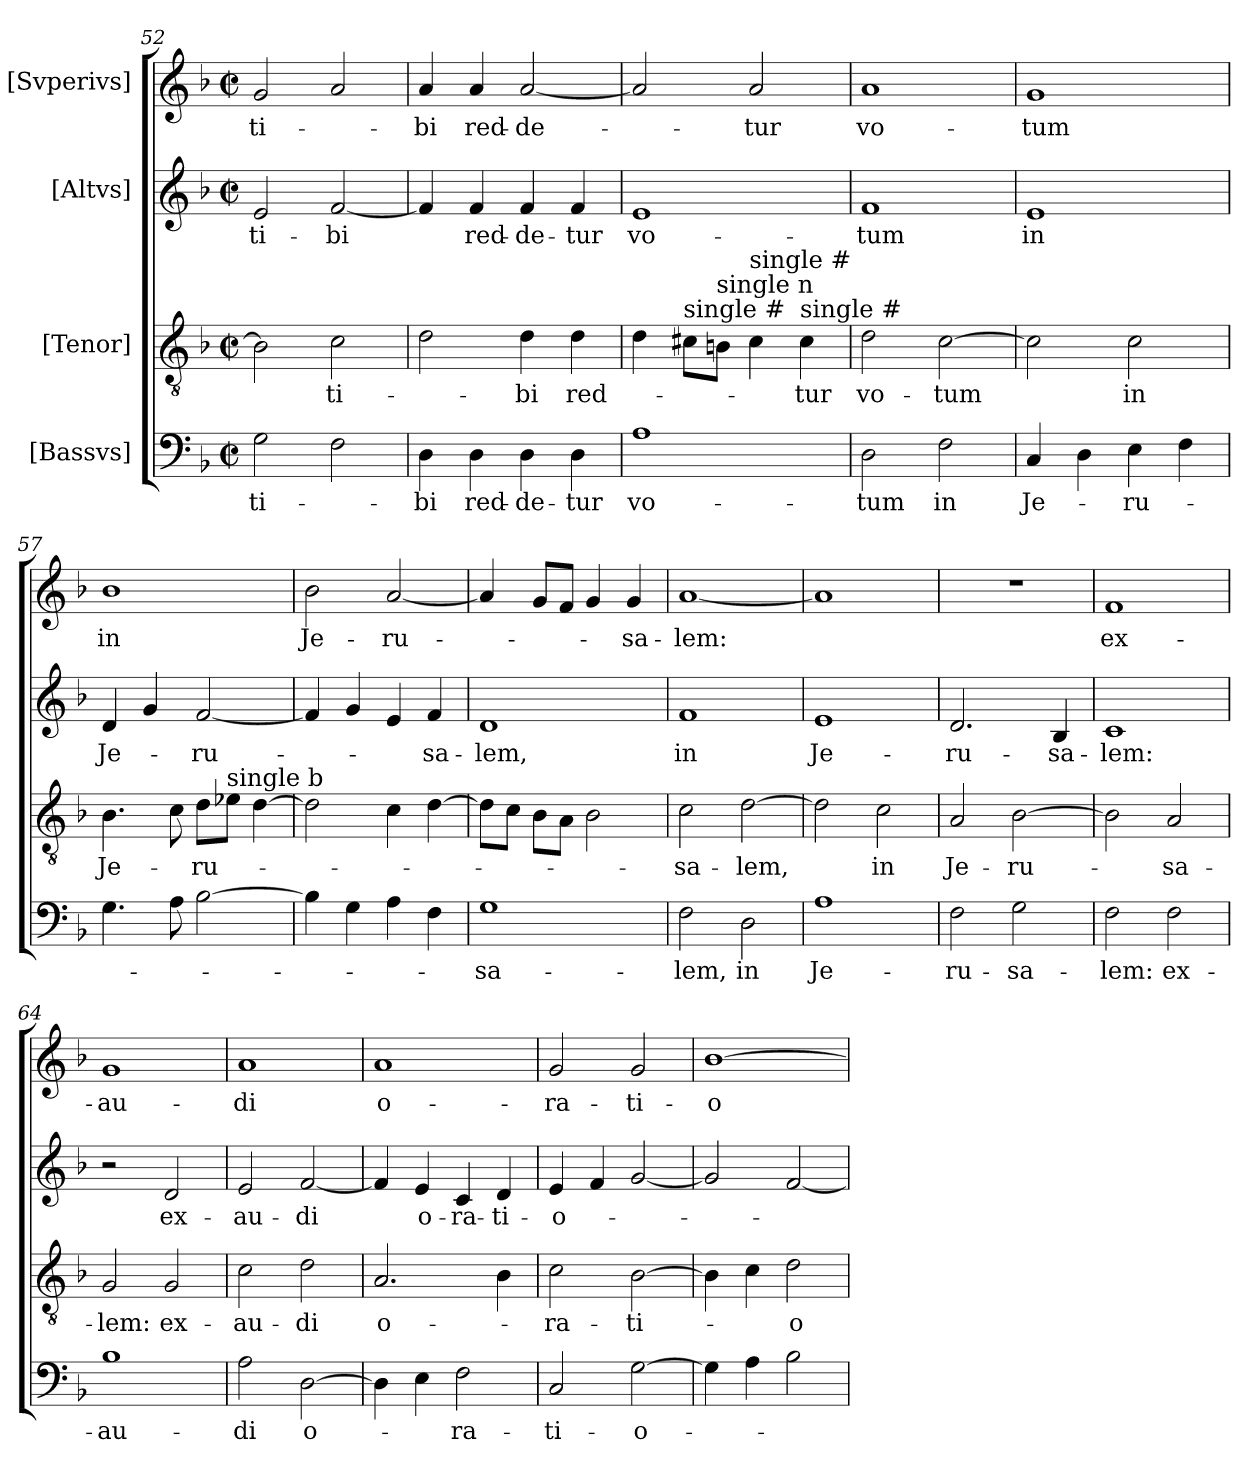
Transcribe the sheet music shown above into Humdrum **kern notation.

**kern	**text	**kern	**text	**kern	**text	**kern	**text
*part4	*part4	*part3	*part3	*part2	*part2	*part1	*part1
*staff4	*staff4	*staff3	*staff3	*staff2	*staff2	*staff1	*staff1
*I"[Bassvs]	*	*I"[Tenor]	*	*I"[Altvs]	*	*I"[Svperivs]	*
*clefF4	*	*clefGv2	*	*clefG2	*	*clefG2	*
*k[b-]	*	*k[b-]	*	*k[b-]	*	*k[b-]	*
*F:	*	*F:	*	*F:	*	*F:	*
*M2/2	*	*M2/2	*	*M2/2	*	*M2/2	*
*met(c|)	*	*met(c|)	*	*met(c|)	*	*met(c|)	*
=52	=52	=52	=52	=52	=52	=52	=52
!	!LO:LY:b	!	!	!	!LO:LY:b	!	!LO:LY:b
2G\	ti-	2B-\]	.	2e/	ti-	2g/	ti-
!	!	!	!LO:LY:b	!	!LO:LY:b	!	!
2F\	.	2c\	ti-	[<2f/	-bi	2a/	.
=53	=53	=53	=53	=53	=53	=53	=53
!	!LO:LY:b	!	!	!	!	!	!LO:LY:b
4D\	-bi	2d\	.	4f/]	.	4a/	-bi
!	!LO:LY:b	!	!	!	!LO:LY:b	!	!LO:LY:b
4D\	red-	.	.	4f/	red-	4a/	red-
!	!LO:LY:b	!	!LO:LY:b	!	!LO:LY:b	!	!LO:LY:b
4D\	-de-	4d\	-bi	4f/	-de-	[<2a/	-de-
!	!LO:LY:b	!	!LO:LY:b	!	!LO:LY:b	!	!
4D\	-tur	4d\	red-	4f/	-tur	.	.
=54	=54	=54	=54	=54	=54	=54	=54
!	!LO:LY:b	!	!	!	!LO:LY:b	!	!
1A	vo-	4d\	.	1e	vo-	2a/]	.
!	!	!LO:TX:a:t=single #	!	!	!	!	!
.	.	8c#\L	.	.	.	.	.
!	!	!LO:TX:a:t=single n	!	!	!	!	!
.	.	8B\J	.	.	.	.	.
!	!	!LO:TX:a:t=single #	!	!	!	!	!
!	!	!	!	!	!	!	!LO:LY:b
.	.	4c#\	.	.	.	2a/	-tur
!	!	!LO:TX:a:t=single #	!	!	!	!	!
!	!	!	!LO:LY:b	!	!	!	!
.	.	4c#\	-tur	.	.	.	.
!!LO:PB:g=z
=55	=55	=55	=55	=55	=55	=55	=55
!	!LO:LY:b	!	!LO:LY:b	!	!LO:LY:b	!	!LO:LY:b
2D\	-tum	2d\	vo-	1f	-tum	1a	vo-
!	!LO:LY:b	!	!LO:LY:b	!	!	!	!
2F\	in	[>2c\	-tum	.	.	.	.
=56	=56	=56	=56	=56	=56	=56	=56
!	!LO:LY:b	!	!	!	!LO:LY:b	!	!LO:LY:b
4C/	Je-	2c\]	.	1e	in	1g	-tum
4D\	.	.	.	.	.	.	.
!	!LO:LY:b	!	!LO:LY:b	!	!	!	!
4E\	-ru-	2c\	in	.	.	.	.
4F\	.	.	.	.	.	.	.
=57	=57	=57	=57	=57	=57	=57	=57
!	!	!	!LO:LY:b	!	!LO:LY:b	!	!LO:LY:b
4.G\	.	4.B-\	Je-	4d/	Je-	1b-	in
.	.	.	.	4g/	.	.	.
8A\	.	8c\	.	.	.	.	.
!	!	!	!LO:LY:b	!	!LO:LY:b	!	!
[>2B-\	.	8d\L	-ru-	[<2f/	-ru-	.	.
!	!	!LO:TX:a:t=single b	!	!	!	!	!
.	.	8e-\J	.	.	.	.	.
.	.	[>4d\	.	.	.	.	.
=58	=58	=58	=58	=58	=58	=58	=58
!	!	!	!	!	!	!	!LO:LY:b
4B-\]	.	2d\]	.	4f/]	.	2b-\	Je-
4G\	.	.	.	4g/	.	.	.
!	!	!	!	!	!	!	!LO:LY:b
4A\	.	4c\	.	4e/	.	[<2a/	-ru-
!	!	!	!	!	!LO:LY:b	!	!
4F\	.	[>4d\	.	4f/	-sa-	.	.
=59	=59	=59	=59	=59	=59	=59	=59
!	!LO:LY:b	!	!	!	!LO:LY:b	!	!
1G	-sa-	8d\L]	.	1d	-lem,	4a/]	.
.	.	8c\J	.	.	.	.	.
.	.	8B-\L	.	.	.	8g/L	.
.	.	8A\J	.	.	.	8f/J	.
.	.	2B-\	.	.	.	4g/	.
!	!	!	!	!	!	!	!LO:LY:b
.	.	.	.	.	.	4g/	-sa-
=60	=60	=60	=60	=60	=60	=60	=60
!	!LO:LY:b	!	!LO:LY:b	!	!LO:LY:b	!	!LO:LY:b
2F\	-lem,	2c\	-sa-	1f	in	[<1a	-lem:
!	!LO:LY:b	!	!LO:LY:b	!	!	!	!
2D\	in	[>2d\	-lem,	.	.	.	.
=61	=61	=61	=61	=61	=61	=61	=61
!	!LO:LY:b	!	!	!	!LO:LY:b	!	!
1A	Je-	2d\]	.	1e	Je-	1a]	.
!	!	!	!LO:LY:b	!	!	!	!
.	.	2c\	in	.	.	.	.
!!LO:PB:g=z
=62	=62	=62	=62	=62	=62	=62	=62
!	!LO:LY:b	!	!LO:LY:b	!	!LO:LY:b	!	!
2F\	-ru-	2A/	Je-	2.d/	-ru-	1r	.
!	!LO:LY:b	!	!LO:LY:b	!	!	!	!
2G\	-sa-	[>2B-\	-ru-	.	.	.	.
!	!	!	!	!	!LO:LY:b	!	!
.	.	.	.	4B-/	-sa-	.	.
=63	=63	=63	=63	=63	=63	=63	=63
!	!LO:LY:b	!	!	!	!LO:LY:b	!	!LO:LY:b
2F\	-lem:	2B-\]	.	1c	-lem:	1f	ex-
!	!LO:LY:b	!	!LO:LY:b	!	!	!	!
2F\	ex-	2A/	-sa-	.	.	.	.
=64	=64	=64	=64	=64	=64	=64	=64
!	!LO:LY:b	!	!LO:LY:b	!	!	!	!LO:LY:b
1B-	-au-	2G/	-lem:	2r	.	1g	-au-
!	!	!	!LO:LY:b	!	!LO:LY:b	!	!
.	.	2G/	ex-	2d/	ex-	.	.
=65	=65	=65	=65	=65	=65	=65	=65
!	!LO:LY:b	!	!LO:LY:b	!	!LO:LY:b	!	!LO:LY:b
2A\	-di	2c\	-au-	2e/	-au-	1a	-di
!	!LO:LY:b	!	!LO:LY:b	!	!LO:LY:b	!	!
[>2D\	o-	2d\	-di	[<2f/	-di	.	.
=66	=66	=66	=66	=66	=66	=66	=66
!	!	!	!LO:LY:b	!	!	!	!LO:LY:b
4D\]	.	2.A/	o-	4f/]	.	1a	o-
!	!	!	!	!	!LO:LY:b	!	!
4E\	.	.	.	4e/	o-	.	.
!	!LO:LY:b	!	!	!	!LO:LY:b	!	!
2F\	-ra-	.	.	4c/	-ra-	.	.
!	!	!	!	!	!LO:LY:b	!	!
.	.	4B-\	.	4d/	-ti-	.	.
=67	=67	=67	=67	=67	=67	=67	=67
!	!LO:LY:b	!	!LO:LY:b	!	!LO:LY:b	!	!LO:LY:b
2C/	-ti-	2c\	-ra-	4e/	-o-	2g/	-ra-
.	.	.	.	4f/	.	.	.
!	!LO:LY:b	!	!LO:LY:b	!	!	!	!LO:LY:b
[>2G\	-o-	[>2B-\	-ti-	[<2g/	.	2g/	-ti-
=68	=68	=68	=68	=68	=68	=68	=68
!	!	!	!	!	!	!	!LO:LY:b
4G\]	.	4B-\]	.	2g/]	.	[>1b-	-o-
4A\	.	4c\	.	.	.	.	.
!	!	!	!LO:LY:b	!	!	!	!
2B-\	.	2d\	-o-	[<2f/	.	.	.
=	=	=	=	=	=	=	=
*-	*-	*-	*-	*-	*-	*-	*-
